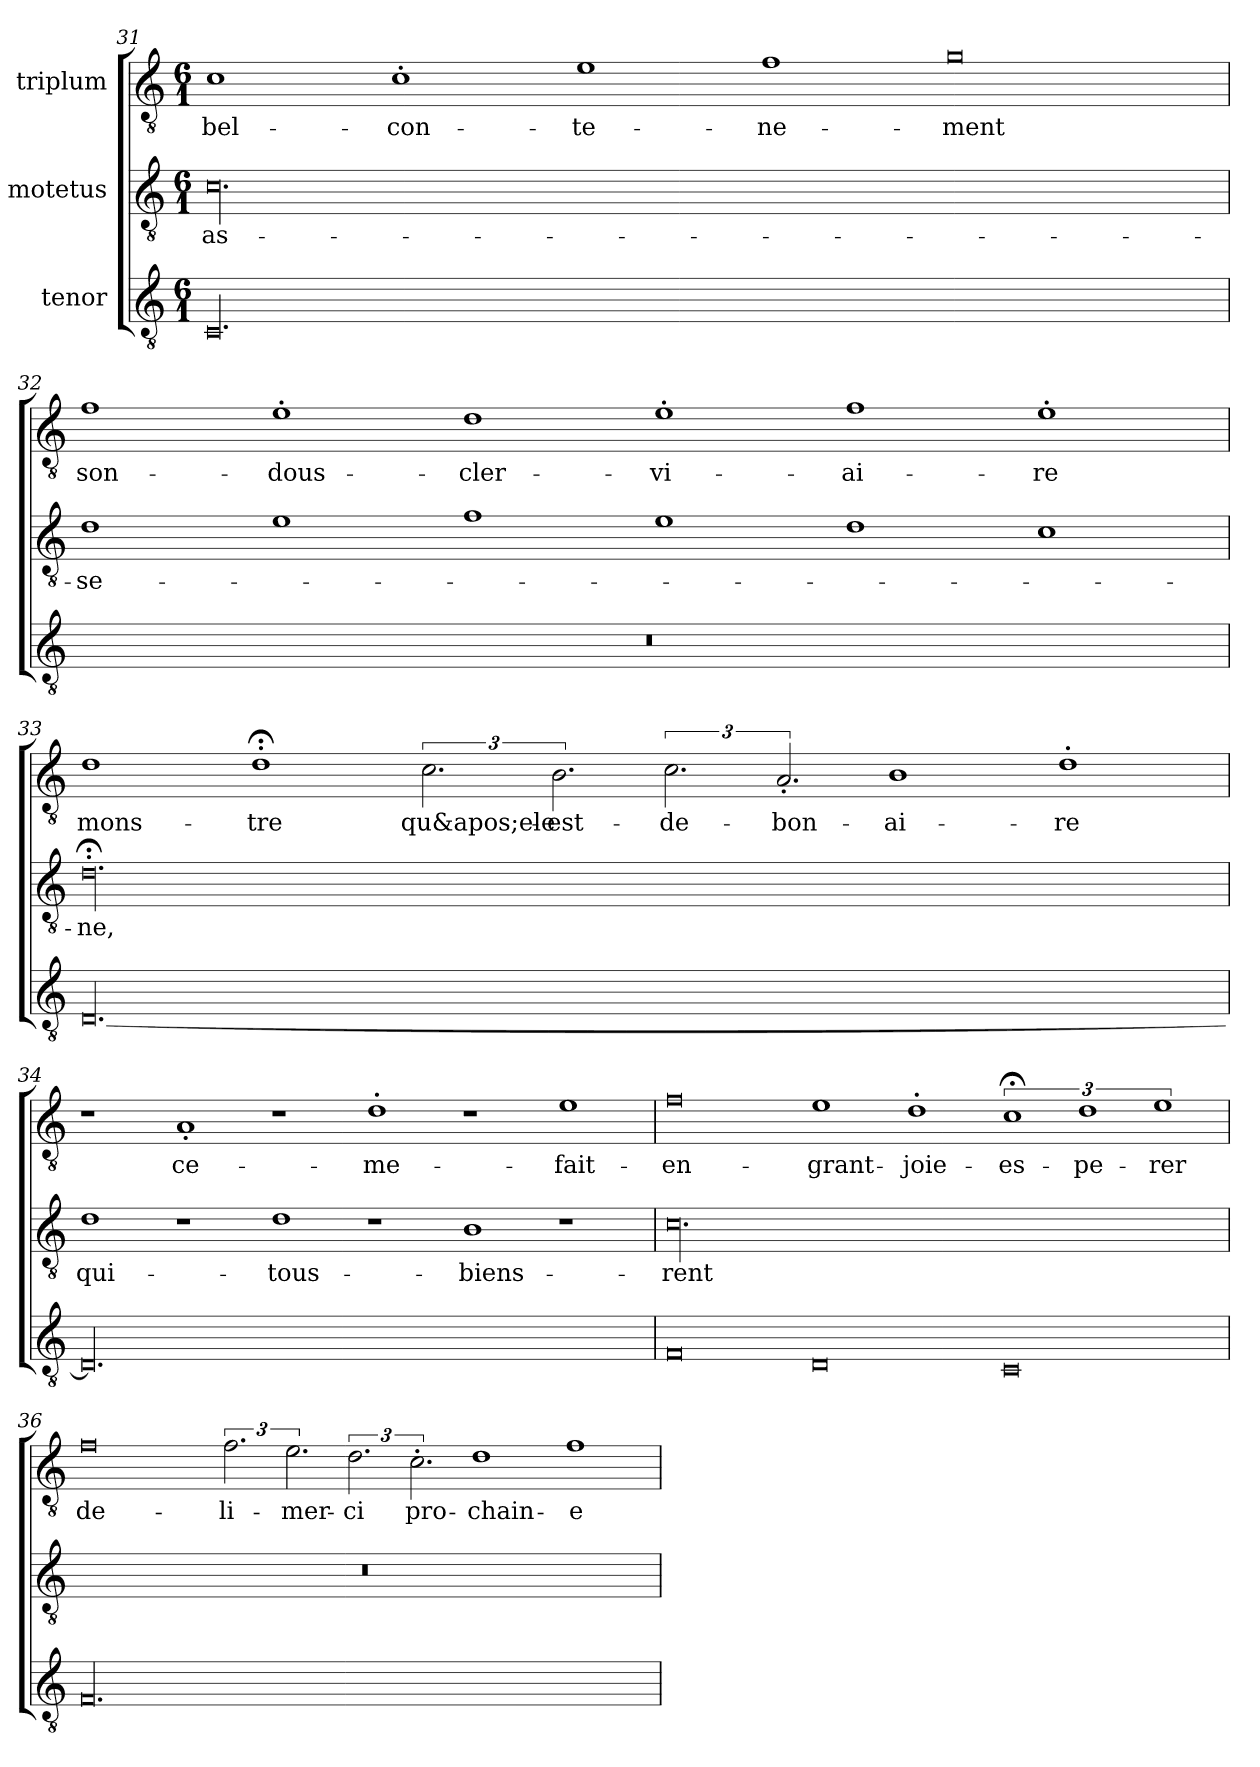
**kern	**kern	**text	**kern	**text
*part3	*part2	*part2	*part1	*part1
*staff3	*staff2	*staff2	*staff1	*staff1
*I"tenor	*I"motetus	*	*I"triplum	*
*clefGv2	*clefGv2	*	*clefGv2	*
*k[]	*k[]	*	*k[]	*
*C:	*C:	*	*C:	*
*M6/1	*M6/1	*	*M6/1	*
=31	=31	=31	=31	=31
00.C/	00.c\	as-	1c\	bel-
.	.	.	1c'\	con-
.	.	.	1e\	-te-
.	.	.	1f\	-ne-
.	.	.	0g\	-ment
=32	=32	=32	=32	=32
00.r	1d\	-se-	1f\	son-
.	1e\	.	1e'\	dous-
.	1f\	.	1d\	cler-
.	1e\	.	1e'\	vi-
.	1d\	.	1f\	-ai-
.	1c\	.	1e'\	-re
=33	=33	=33	=33	=33
[00.D/	00.d;<'\	-ne,	1d\	mons-
.	.	.	1d;<'\	-tre
.	.	.	3.c\	qu&apos;ele-
.	.	.	3.B\	est-
.	.	.	3.c\	de-
.	.	.	3.A'/	-bon-
.	.	.	1B\	-ai-
.	.	.	1d'\	-re
!!LO:PB:g=z
=34	=34	=34	=34	=34
00.D/]	1d\	qui-	1r	.
.	1r	.	1A'/	ce-
.	1d\	tous-	1r	.
.	1r	.	1d'\	me-
.	1B\	biens-	1r	.
.	1r	.	1e\	fait-
=35	=35	=35	=35	=35
0F/	00.c\	rent-	0f\	en-
0D/	.	.	1e\	grant-
.	.	.	1d'\	joie-
0C/	.	.	3%2c;<\	es-
.	.	.	3%2d\	-pe-
.	.	.	3%2e\	-rer
=36	=36	=36	=36	=36
00.F/	00.r	.	0f\	de-
.	.	.	3.f\	li-
.	.	.	3.e\	mer-
.	.	.	3.d\	-ci
.	.	.	3.c'\	pro-
.	.	.	1d\	-chain-
.	.	.	1f\	-e-
=	=	=	=	=
*-	*-	*-	*-	*-
